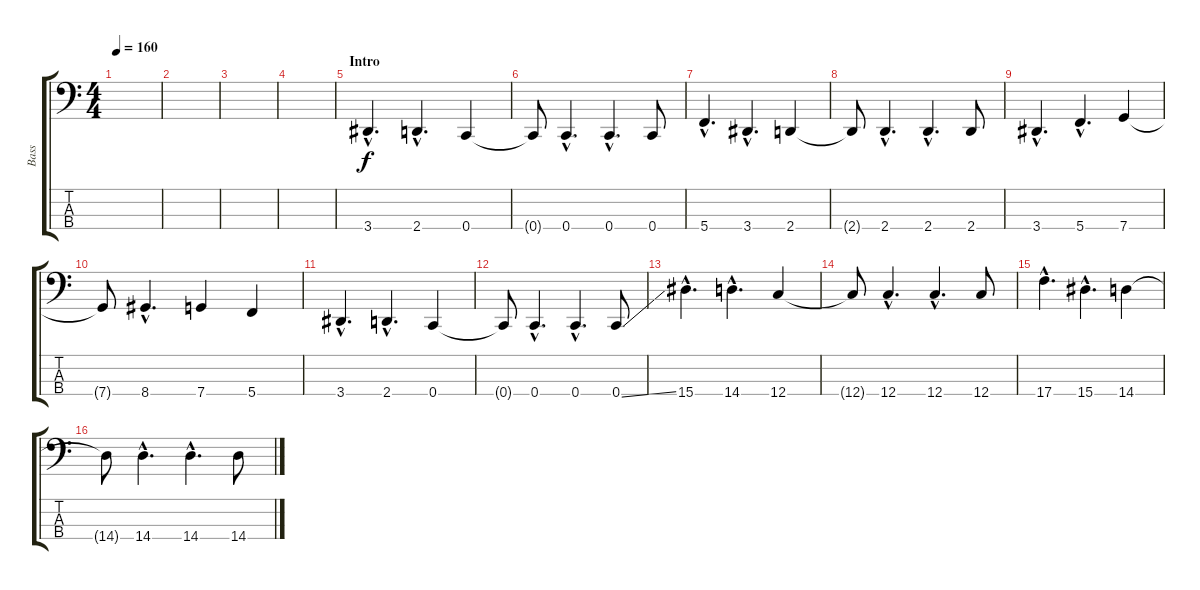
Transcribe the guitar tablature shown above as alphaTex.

\track ("Bass" "Bass") {instrument electricbasspick}
\staff {score tabs}
\tuning (F2 C2 G1 C1) {hide}
\ts (4 4)
\tempo 160
\clef f4
\ks c
|
|
|
|
\section ("" "Intro")
3.4{hac}.4{d} 2.4{hac}.4{d} 0.4.4 |
0.4{t}.8 0.4{hac}.4{d} 0.4{hac}.4{d} 0.4.8 |
5.4{hac}.4{d} 3.4{hac}.4{d} 2.4.4 |
2.4{t}.8 2.4{hac}.4{d} 2.4{hac}.4{d} 2.4.8 |
3.4{hac}.4{d} 5.4{hac}.4{d} 7.4.4 |
7.4{t}.8 8.4{hac}.4{d} 7.4.4 5.4.4 |
3.4{hac}.4{d} 2.4{hac}.4{d} 0.4.4 |
0.4{t}.8 0.4{hac}.4{d} 0.4{hac}.4{d} 0.4{ss}.8 |
15.4{hac}.4{d} 14.4{hac}.4{d} 12.4.4 |
12.4{t}.8 12.4{hac}.4{d} 12.4{hac}.4{d} 12.4.8 |
17.4{hac}.4{d} 15.4{hac}.4{d} 14.4.4 |
14.4{t}.8 14.4{hac}.4{d} 14.4{hac}.4{d} 14.4.8
